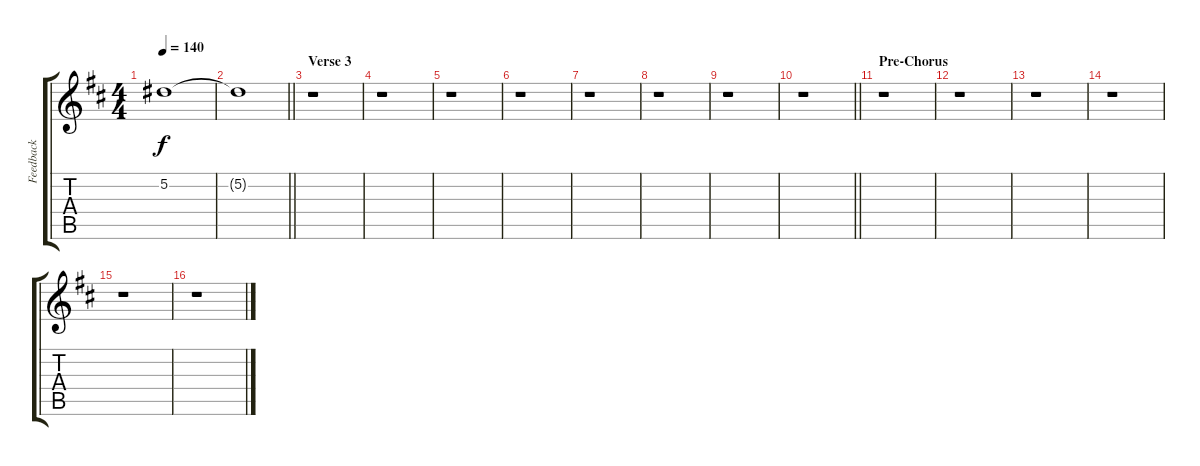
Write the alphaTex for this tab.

\track ("Feedback" "Feedback") {instrument distortionguitar}
\staff {score tabs}
\tuning (Eb4 Bb3 Gb3 Db3 Ab2 Eb2) {hide}
\ts (4 4)
\tempo 140
\clef g2
\ks d
5.2{t}.1{dy f volume 0} |
\barLineRight lightlight
5.2{t}.1 |
\section ("" "Verse 3")
r.1 |
r.1 |
r.1 |
r.1 |
r.1 |
r.1 |
r.1 |
\barLineRight lightlight
r.1 |
\section ("" "Pre-Chorus")
r.1 |
r.1 |
r.1 |
r.1 |
r.1 |
r.1
